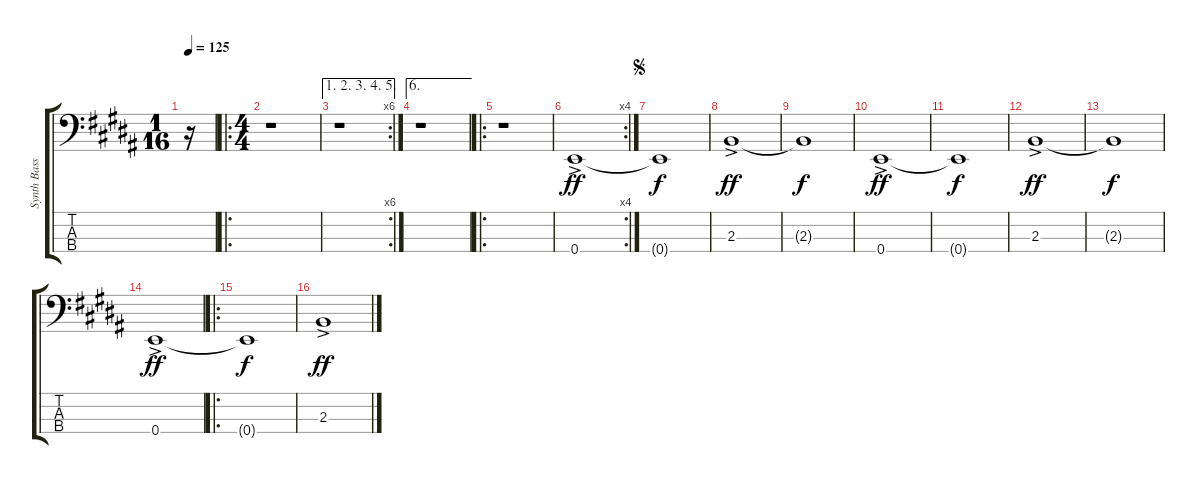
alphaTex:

\track ("Synth Bass" "Synth Bass") {instrument synthbass2}
\staff {score tabs}
\tuning (G2 D2 A1 E1) {hide}
\ts (1 16)
\tempo 125
\clef f4
\ks b
r.16{dy ff instrument synthbass2} |
\ro
\ts (4 4)
\ks g#minor
r.1 |
\ae (1 2 3 4 5)
\rc 6
r.1 |
\ae 6
r.1 |
\ro
\ks b
r.1 |
\rc 4
\ks g#minor
0.4{ac}.1 |
\jump segno
\ks b
0.4{t}.1{dy f} |
\ks g#minor
2.3{ac}.1{dy ff} |
\ks b
2.3{t}.1{dy f} |
\ks g#minor
0.4{ac}.1{dy ff} |
\ks b
0.4{t}.1{dy f} |
\ks g#minor
2.3{ac}.1{dy ff} |
\ks b
2.3{t}.1{dy f} |
\ks g#minor
0.4{ac}.1{dy ff} |
\ro
\ks b
0.4{t}.1{dy f} |
\ks g#minor
2.3{ac}.1{dy ff}
